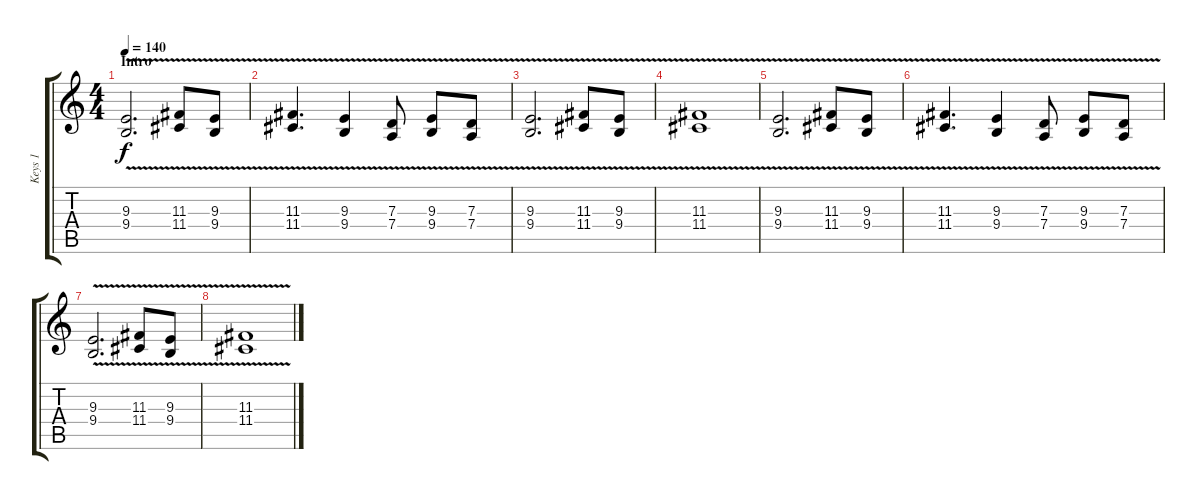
\track ("Keys 1" "Keys 1") {instrument choiraahs}
\staff {score tabs}
\tuning (E4 B3 G3 D3 A2 E2) {hide}
\ts (4 4)
\section ("" "Intro")
\tempo 140
\clef g2
\ks c
(9.3{v} 9.4{v}).2{d dy f instrument choiraahs} (11.3{v} 11.4{v}).8 (9.3{v} 9.4{v}).8 |
(11.3{v} 11.4{v}).4{d} (9.3{v} 9.4{v}).4 (7.3{v} 7.4{v}).8 (9.3{v} 9.4{v}).8 (7.3{v} 7.4{v}).8 |
(9.3{v} 9.4{v}).2{d} (11.3{v} 11.4{v}).8 (9.3{v} 9.4{v}).8 |
(11.3{v} 11.4{v}).1 |
(9.3{v} 9.4{v}).2{d} (11.3{v} 11.4{v}).8 (9.3{v} 9.4{v}).8 |
(11.3{v} 11.4{v}).4{d} (9.3{v} 9.4{v}).4 (7.3{v} 7.4{v}).8 (9.3{v} 9.4{v}).8 (7.3{v} 7.4{v}).8 |
(9.3{v} 9.4{v}).2{d} (11.3{v} 11.4{v}).8 (9.3{v} 9.4{v}).8 |
(11.3{v} 11.4{v}).1
